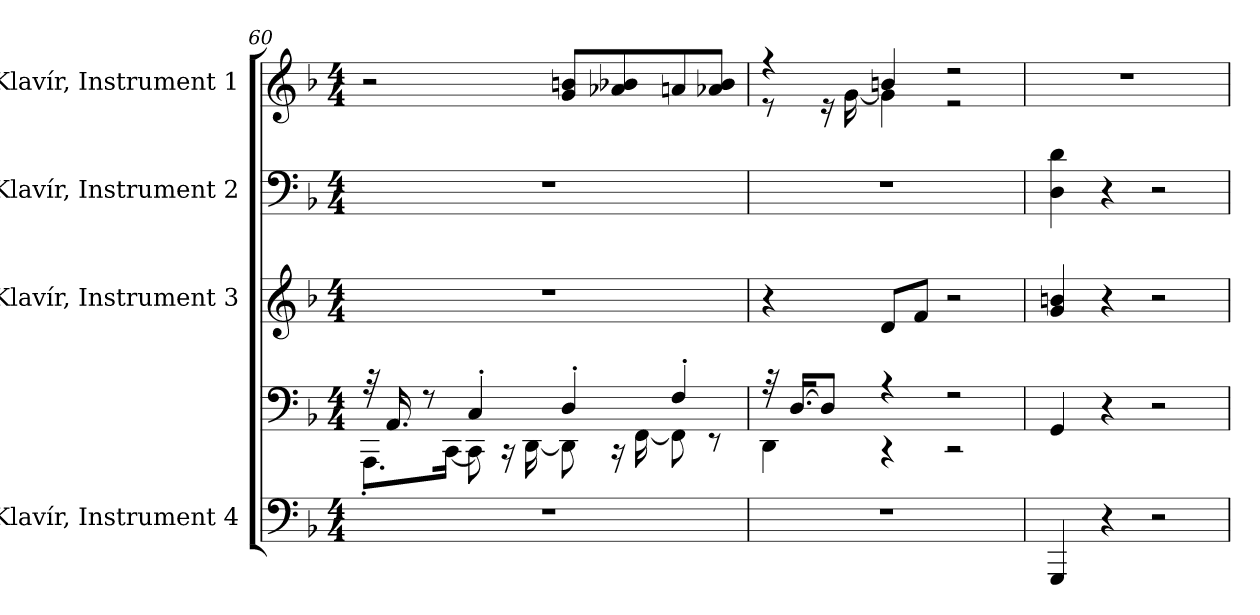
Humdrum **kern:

**kern	**kern	**kern	**kern	**kern
*part4	*part4	*part3	*part2	*part1
*staff5	*staff4	*staff3	*staff2	*staff1
*I"Klavír, Instrument  4	*	*I"Klavír, Instrument  3	*I"Klavír, Instrument  2	*I"Klavír, Instrument  1
*I'Klv.	*	*I'Klv.	*I'Klv.	*I'Klv.
*clefF4	*clefF4	*clefG2	*clefF4	*clefG2
*k[b-]	*k[b-]	*k[b-]	*k[b-]	*k[b-]
*M4/4	*M4/4	*M4/4	*M4/4	*M4/4
=60	=60	=60	=60	=60
*	*^	*	*	*
1r	32r	8.AAA'\L	1r	1r	2r
.	16.AA/	.	.	.	.
.	8r	.	.	.	.
.	.	[16CC\Jk	.	.	.
.	4C'/	8CC\]	.	.	.
.	.	16r	.	.	.
.	.	[16DD\	.	.	.
*	*	*	*	*	*MM100
.	4D'/	8DD\]	.	.	8g/ 8bn/L
*	*	*	*	*	*MM120
.	.	16r	.	.	8a-X/ 8b-X/
.	.	[16FF\	.	.	.
.	4F'/	8FF\]	.	.	8an/
.	.	8r	.	.	8a-X/ 8b-/J
!!LO:LB:g=z
=61	=61	=61	=61	=61	=61
*	*	*	*	*	*^
1r	32r	4DD\	4r	1r	4r	8r
.	[16.D/KL	.	.	.	.	.
.	8D/J]	.	.	.	.	16r
.	.	.	.	.	.	[16g\
*	*	*	*	*	*MM100	*
.	4r	4r	8d/L	.	4bn/	4g\]
.	.	.	8f/J	.	.	.
*	*	*	*	*	*MM90	*
.	2r	2r	2r	.	2r	2r
*	*v	*v	*	*	*v	*v
=62	=62	=62	=62	=62
*	*	*	*	*MM45
4GGG/	4GG/	4g/ 4bn/	4D\ 4d\	1r
4r	4r	4r	4r	.
2r	2r	2r	2r	.
=	=	=	=	=
*-	*-	*-	*-	*-
